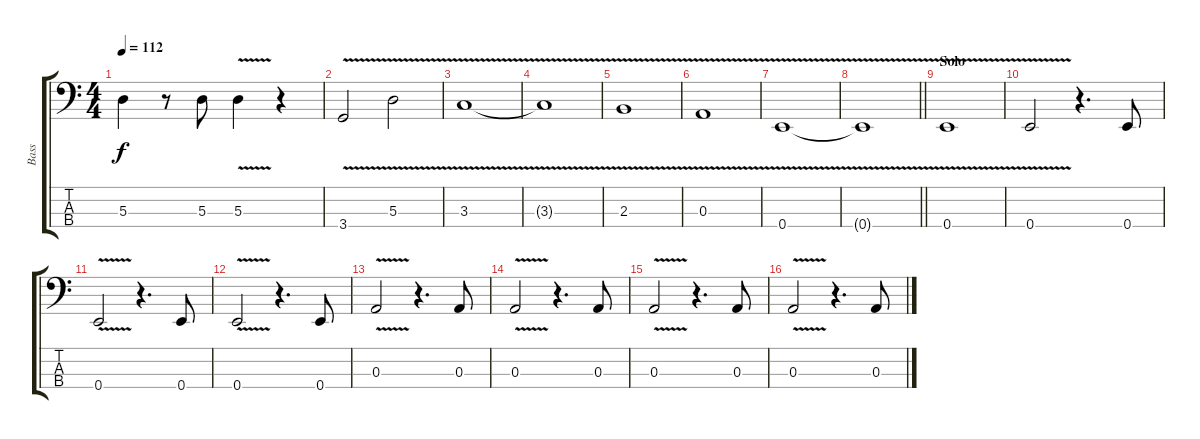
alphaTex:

\track ("Bass" "Bass") {instrument fretlessbass}
\staff {score tabs}
\tuning (G2 D2 A1 E1) {hide}
\ts (4 4)
\tempo 112
\clef f4
\ks c
5.3.4{dy f} r.8 5.3.8 5.3{v}.4 r.4 |
3.4{v}.2 5.3{v}.2 |
3.3{v}.1 |
3.3{t}.1 |
2.3{v}.1 |
0.3{v}.1 |
0.4{v}.1 |
\barLineRight lightlight
0.4{t}.1 |
\section ("" "Solo")
0.4{v}.1 |
0.4{v}.2 r.4{d} 0.4.8 |
0.4{v}.2 r.4{d} 0.4.8 |
0.4{v}.2 r.4{d} 0.4.8 |
0.3{v}.2 r.4{d} 0.3.8 |
0.3{v}.2 r.4{d} 0.3.8 |
0.3{v}.2 r.4{d} 0.3.8 |
0.3{v}.2 r.4{d} 0.3.8
